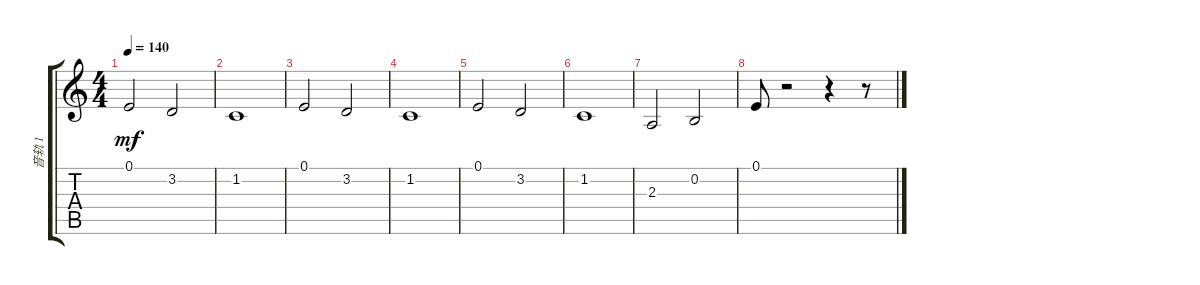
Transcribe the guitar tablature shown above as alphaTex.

\track ("音轨 1" "音轨 1") {instrument pad3polysynth}
\staff {score tabs}
\tuning (E4 B3 G3 D3 A2 E2) {hide}
\ts (4 4)
\tempo 140
\clef g2
\ks c
0.1.2{dy mf} 3.2.2 |
1.2.1 |
0.1.2 3.2.2 |
1.2.1 |
0.1.2 3.2.2 |
1.2.1 |
2.3.2 0.2.2 |
0.1.8 r.2 r.4 r.8
